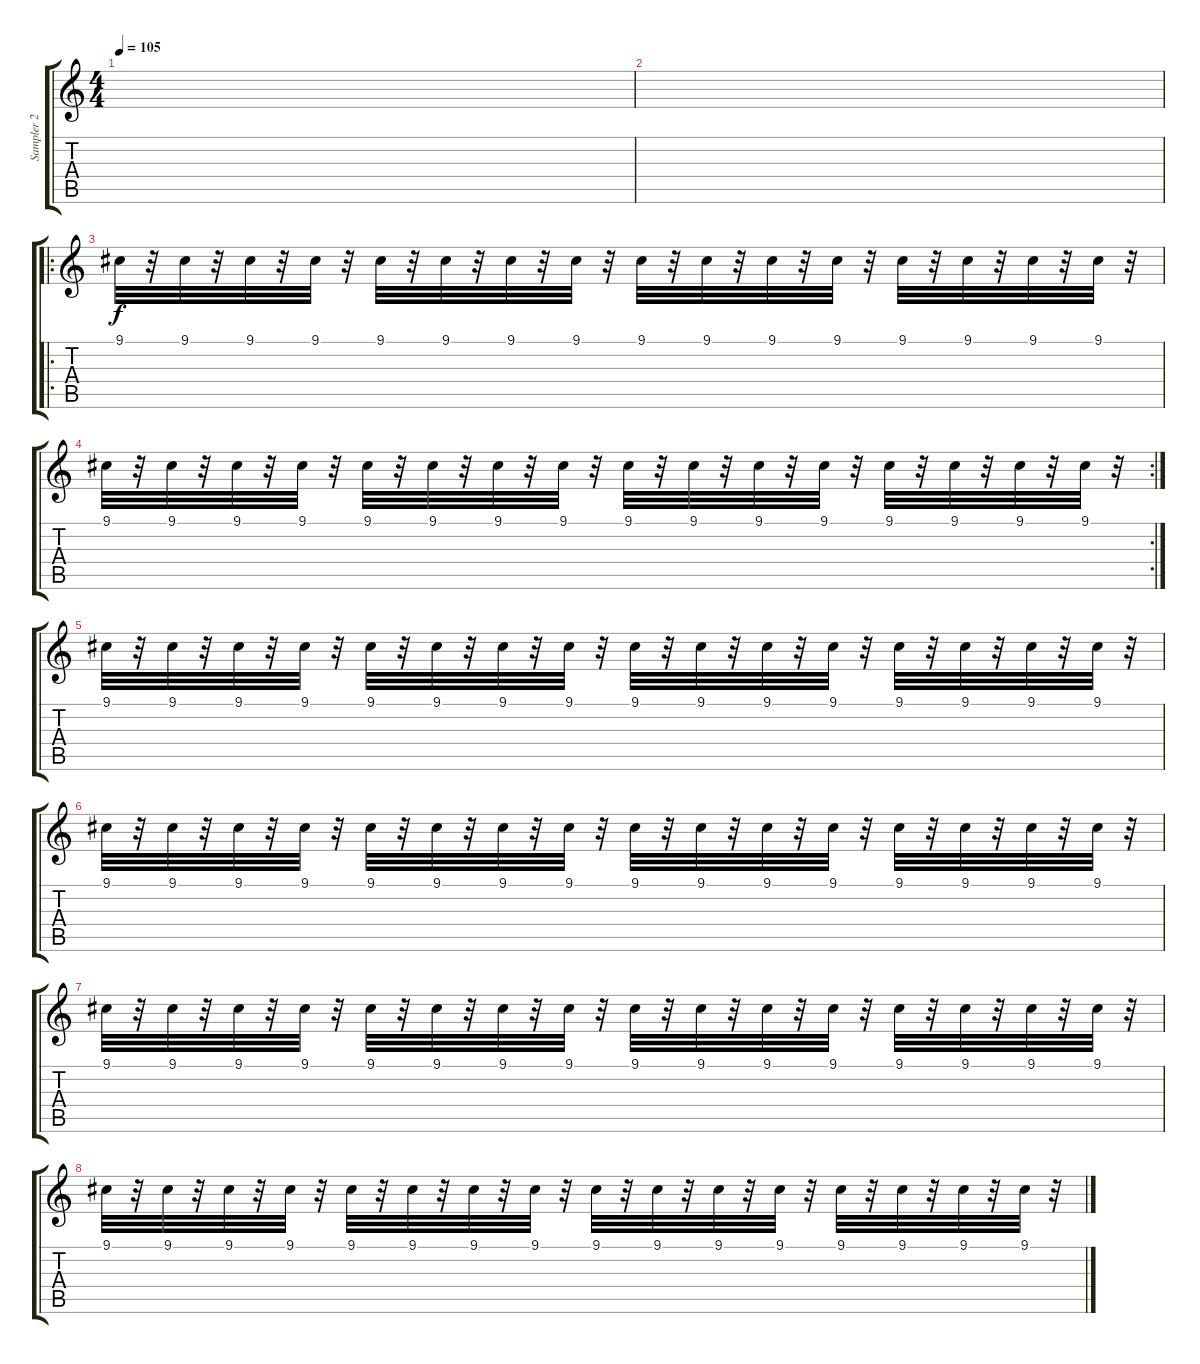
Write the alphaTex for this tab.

\track ("Sampler 2" "Sampler 2") {instrument kalimba}
\staff {score tabs}
\tuning (E4 B3 G3 D3 A2 E2) {hide}
\ts (4 4)
\tempo 105
\clef g2
\ks c
|
|
\ro
9.1.32{volume 10 instrument kalimba} r.32 9.1.32 r.32 9.1.32 r.32 9.1.32 r.32 9.1.32 r.32 9.1.32 r.32 9.1.32 r.32 9.1.32 r.32 9.1.32 r.32 9.1.32 r.32 9.1.32 r.32 9.1.32 r.32 9.1.32 r.32 9.1.32 r.32 9.1.32 r.32 9.1.32 r.32 |
\rc 2
9.1.32 r.32 9.1.32 r.32 9.1.32 r.32 9.1.32 r.32 9.1.32 r.32 9.1.32 r.32 9.1.32 r.32 9.1.32 r.32 9.1.32 r.32 9.1.32 r.32 9.1.32 r.32 9.1.32 r.32 9.1.32 r.32 9.1.32 r.32 9.1.32 r.32 9.1.32 r.32 |
9.1.32 r.32 9.1.32 r.32 9.1.32 r.32 9.1.32 r.32 9.1.32 r.32 9.1.32 r.32 9.1.32 r.32 9.1.32 r.32 9.1.32 r.32 9.1.32 r.32 9.1.32 r.32 9.1.32 r.32 9.1.32 r.32 9.1.32 r.32 9.1.32 r.32 9.1.32 r.32 |
9.1.32 r.32 9.1.32 r.32 9.1.32 r.32 9.1.32 r.32 9.1.32 r.32 9.1.32 r.32 9.1.32 r.32 9.1.32 r.32 9.1.32 r.32 9.1.32 r.32 9.1.32 r.32 9.1.32 r.32 9.1.32 r.32 9.1.32 r.32 9.1.32 r.32 9.1.32 r.32 |
9.1.32{volume 10 instrument kalimba} r.32 9.1.32 r.32 9.1.32 r.32 9.1.32 r.32 9.1.32 r.32 9.1.32 r.32 9.1.32 r.32 9.1.32 r.32 9.1.32 r.32 9.1.32 r.32 9.1.32 r.32 9.1.32 r.32 9.1.32 r.32 9.1.32 r.32 9.1.32 r.32 9.1.32 r.32 |
9.1.32{volume 10 instrument kalimba} r.32 9.1.32 r.32 9.1.32 r.32 9.1.32 r.32 9.1.32 r.32 9.1.32 r.32 9.1.32 r.32 9.1.32 r.32 9.1.32 r.32 9.1.32 r.32 9.1.32 r.32 9.1.32 r.32 9.1.32 r.32 9.1.32 r.32 9.1.32 r.32 9.1.32 r.32
